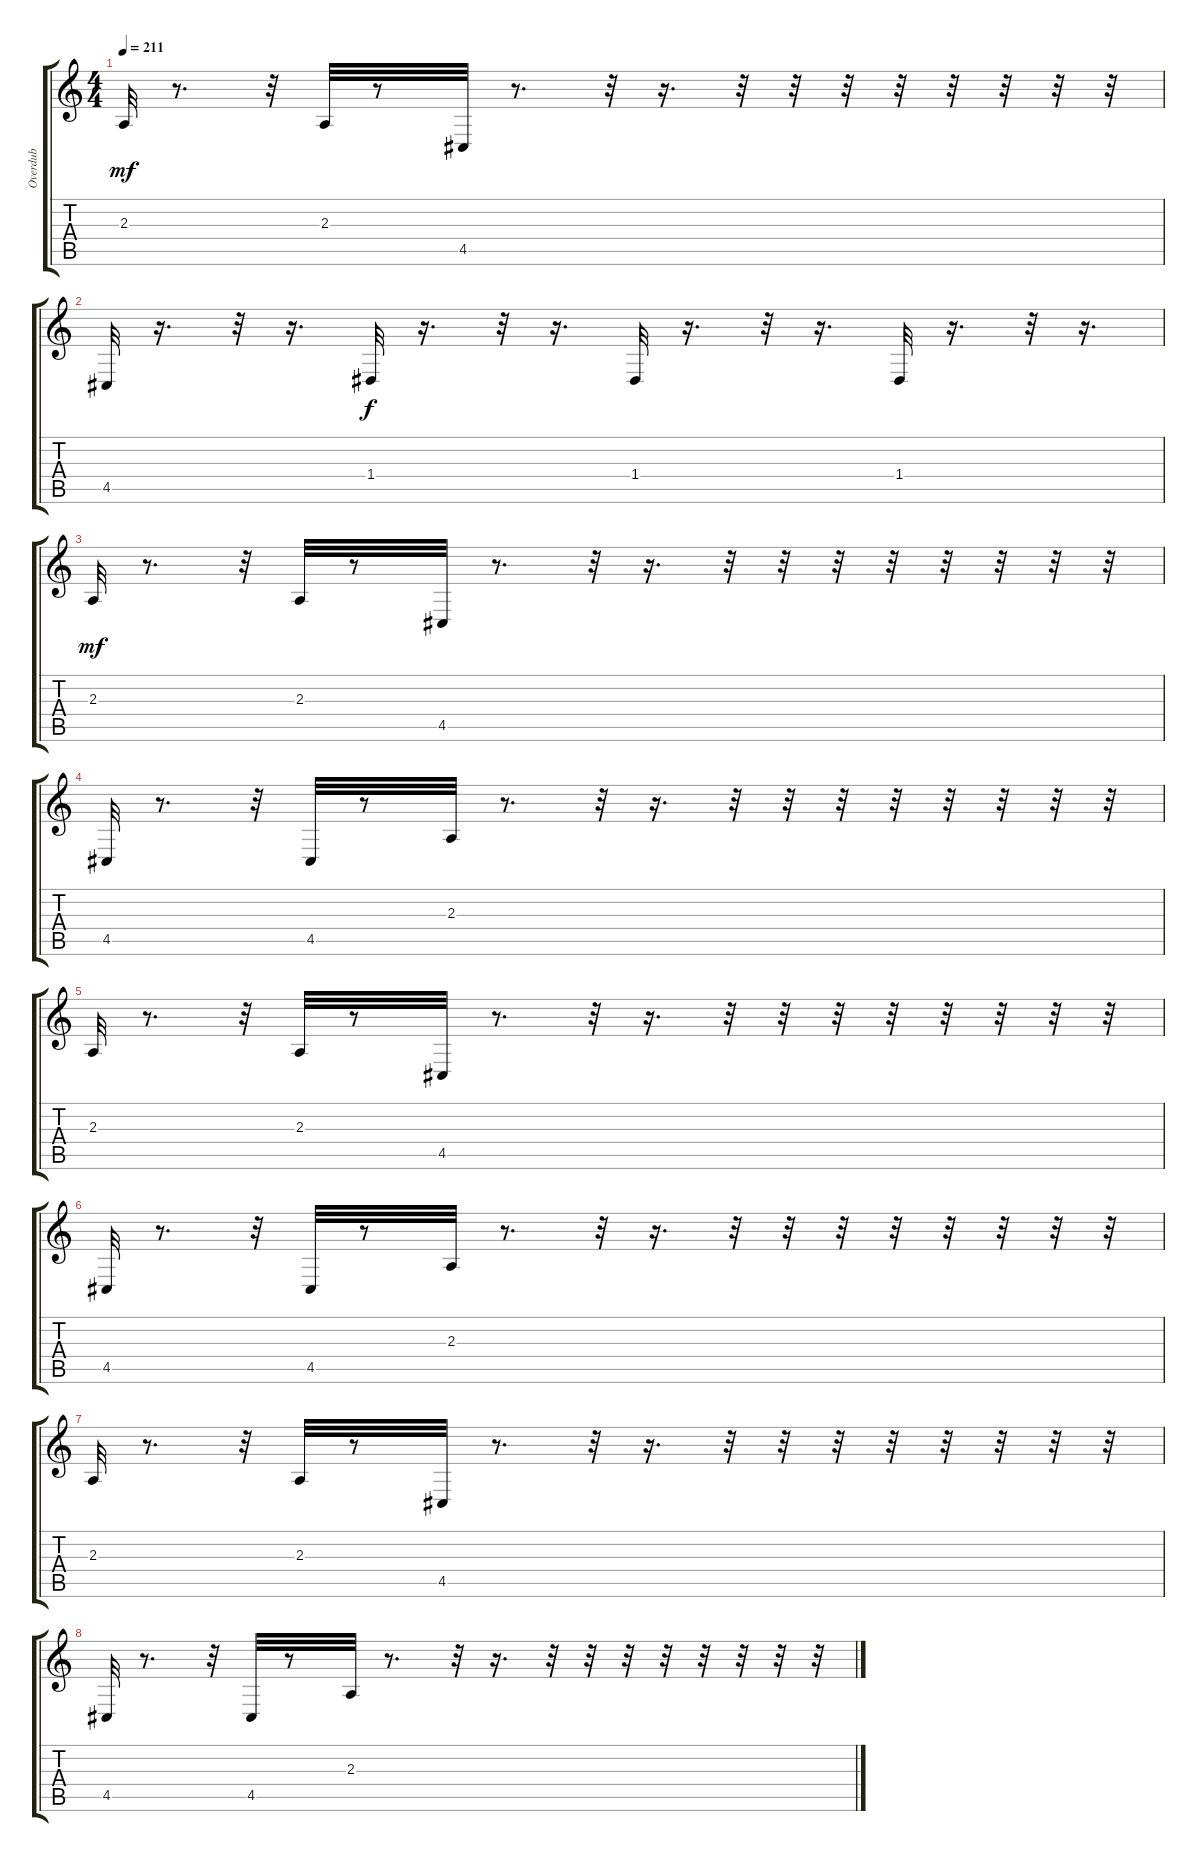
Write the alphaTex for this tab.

\track ("Overdub" "Overdub") {instrument acousticgrandpiano}
\staff {score tabs}
\tuning (E4 B3 G3 D3 A2 E2) {hide}
\ts (4 4)
\tempo 211
\clef g2
\ks c
2.3.32{dy mf} r.8{d} r.32 2.3.32 r.8 4.5.32 r.8{d} r.32 r.16{d} r.32 r.32 r.32 r.32 r.32 r.32 r.32 r.32 |
4.5.32 r.16{d} r.32 r.16{d} 1.4.32{dy f} r.16{d} r.32 r.16{d} 1.4.32 r.16{d} r.32 r.16{d} 1.4.32 r.16{d} r.32 r.16{d} |
2.3.32{dy mf} r.8{d} r.32 2.3.32 r.8 4.5.32 r.8{d} r.32 r.16{d} r.32 r.32 r.32 r.32 r.32 r.32 r.32 r.32 |
4.5.32 r.8{d} r.32 4.5.32 r.8 2.3.32 r.8{d} r.32 r.16{d} r.32 r.32 r.32 r.32 r.32 r.32 r.32 r.32 |
2.3.32 r.8{d} r.32 2.3.32 r.8 4.5.32 r.8{d} r.32 r.16{d} r.32 r.32 r.32 r.32 r.32 r.32 r.32 r.32 |
4.5.32 r.8{d} r.32 4.5.32 r.8 2.3.32 r.8{d} r.32 r.16{d} r.32 r.32 r.32 r.32 r.32 r.32 r.32 r.32 |
2.3.32 r.8{d} r.32 2.3.32 r.8 4.5.32 r.8{d} r.32 r.16{d} r.32 r.32 r.32 r.32 r.32 r.32 r.32 r.32 |
4.5.32 r.8{d} r.32 4.5.32 r.8 2.3.32 r.8{d} r.32 r.16{d} r.32 r.32 r.32 r.32 r.32 r.32 r.32 r.32
